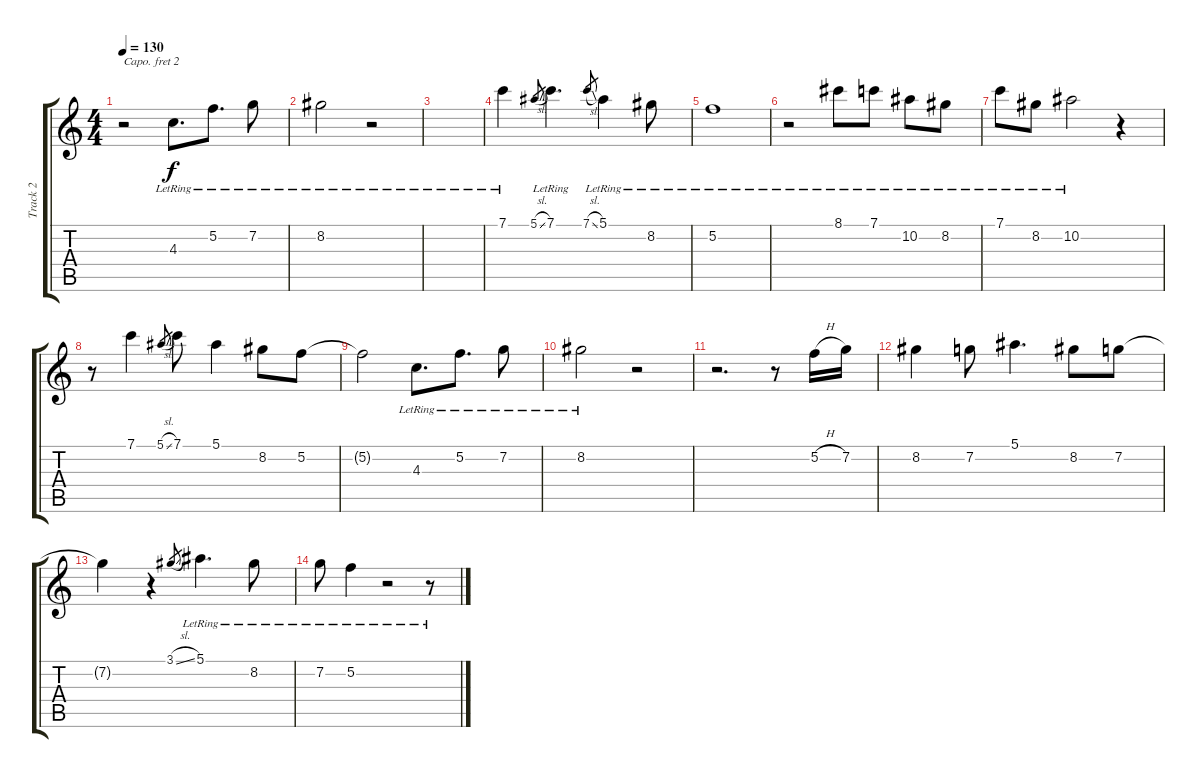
\track ("Track 2" "Track 2") {instrument acousticguitarsteel}
\staff {score tabs}
\capo 2
\tuning (Eb4 Bb3 Gb3 Db3 Ab2 Eb2) {hide}
\ts (4 4)
\tempo 130
\clef g2
\ks c
r.2{dy f} 4.3{lr}.8{d} 5.2{lr}.8{d} 7.2{lr}.8 |
8.2{lr}.2 r.2 |
|
7.1{lr}.4 5.1{sl}.8{gr} 7.1{lr}.4{d} 7.1{sl}.8{gr} 5.1{lr}.4 8.2{lr}.8 |
5.2{lr}.1 |
r.2 8.1{lr}.8 7.1{lr}.8 10.2{lr}.8 8.2{lr}.8 |
7.1{lr}.8 8.2{lr}.8 10.2{lr}.2 r.4 |
r.8 7.1.4 5.1{sl}.8{gr} 7.1.8 5.1.4 8.2.8 5.2.8 |
5.2{t}.2 4.3{lr}.8{d} 5.2{lr}.8{d} 7.2{lr}.8 |
8.2{lr}.2 r.2 |
r.2{d} r.8 5.2{h}.16 7.2.16 |
8.2.4 7.2.8 5.1.4{d} 8.2.8 7.2.8 |
7.2{t}.4 r.4 3.1{sl}.8{gr} 5.1{lr}.4{d} 8.2{lr}.8 |
7.2{lr}.8 5.2{lr}.4 r.2 r.8
